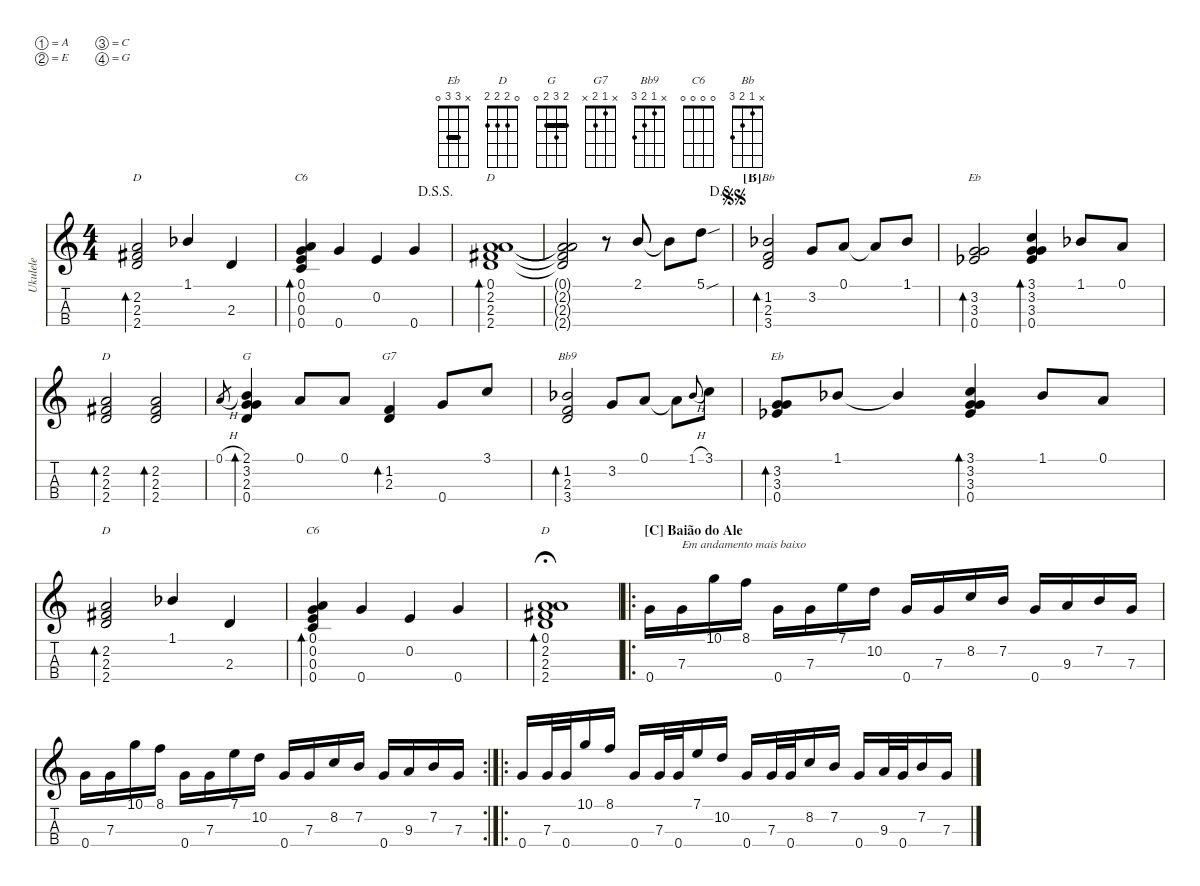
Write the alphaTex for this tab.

\defaultSystemsLayout 4
\hideDynamics
\bracketExtendMode nobrackets
\otherSystemsTrackNameOrientation horizontal
\defaultBarNumberDisplay Hide
\track ("Ukulele" "Ukulele") {defaultSystemsLayout 4 instrument acousticguitarnylon}
\staff {score tabs}
\tuning (A4 E4 C4 G4)
\displaytranspose 0
\chord ("Eb" x 3 3 0) {barre 3}
\chord ("D" x 2 2 2) {barre (2 2)}
\chord ("G" 2 3 2 0) {barre 2}
\chord ("G7" x 1 2 x)
\chord ("Bb9" x 1 2 3)
\chord ("C6" 0 0 0 0)
\chord ("D" 0 2 2 2)
\chord ("Bb" x 1 2 3)
\ts (4 4)
\tempo (100 hide)
\clef g2
\ks c
(2.3 2.2{acc #} 2.4).2{bd 30 ch "D" dy mf beam Up} 1.1{acc b}.4{beam Up} 2.3.4{beam Up} |
\jump dalsegnosegno
(0.3 0.2 0.4 0.1).4{bd 30 ch "C6" beam Up} 0.4.4{beam Up} 0.2.4{beam Up} 0.4.4{beam Up} |
(2.3 2.2{acc #} 0.1 2.4).1{bd 30 ch "D" beam Up} |
\jump dalsegno
(2.3{t} 2.2{t acc #} 0.1{t} 2.4{t}).2{beam Up} r.8{beam Up} 2.1.8{beam Up} 2.1{t}.8{beam Down} 5.1{sou}.8{beam Down} |
\section ("B" "")
\jump segnosegno
(2.3 1.2 3.4{acc b}).2{bd 30 ch "Bb" beam Up} 3.2.8{beam Up} 0.1.8{beam Up} 0.1{t}.8{beam Up} 1.1{acc b}.8{beam Up} |
(3.3{acc b} 3.2 0.4).2{bd 30 ch "Eb" beam Up} (3.3{acc b} 3.2 0.4 3.1).4{bd 30 beam Up} 1.1{acc b}.8{beam Up} 0.1.8{beam Up} |
(2.3 2.2{acc #} 2.4).2{bd 30 ch "D" beam Up} (2.3 2.2{acc #} 2.4).2{bd 30 beam Up} |
0.1{h}.8{gr beam Up} (2.3 3.2 0.4 2.1).4{bd 30 ch "G" beam Up} 0.1.8{beam Up} 0.1.8{beam Up} (2.3 1.2).4{bd 30 ch "G7" beam Up} 0.4.8{beam Up} 3.1.8{beam Up} |
(2.3 1.2 3.4{acc b}).2{bd 30 ch "Bb9" beam Up} 3.2.8{beam Up} 0.1.8{beam Up} 0.1{t}.8{beam Down} 1.1{h acc b}.8{gr onbeat beam Up} 3.1.8{beam Down} |
(3.3{acc b} 3.2 0.4).8{bd 30 ch "Eb" beam Up} 1.1{acc b}.8{beam Up} 1.1{t acc b}.4{beam Up} (3.3{acc b} 3.2 0.4 3.1).4{bd 30 beam Up} 1.1{acc b}.8{beam Up} 0.1.8{beam Up} |
(2.3 2.2{acc #} 2.4).2{bd 30 ch "D" beam Up} 1.1{acc b}.4{beam Up} 2.3.4{beam Up} |
(0.3 0.2 0.4 0.1).4{bd 30 ch "C6" beam Up} 0.4.4{beam Up} 0.2.4{beam Up} 0.4.4{beam Up} |
(2.3 2.2{acc #} 0.1 2.4).1{bd 30 ch "D" fermata (medium 0) beam Up} |
\ro
\section ("C" "Baião do Ale")
\tempo (85 hide)
0.4.16{beam Down} 7.3.16{txt "Em andamento mais baixo" beam Down} 10.1.16{beam Down} 8.1.16{beam Down} 0.4.16{beam Down} 7.3.16{beam Down} 7.1.16{beam Down} 10.2.16{beam Down} 0.4.16{beam Up} 7.3.16{beam Up} 8.2.16{beam Up} 7.2.16{beam Up} 0.4.16{beam Up} 9.3.16{beam Up} 7.2.16{beam Up} 7.3.16{beam Up} |
\rc 2
0.4.16{beam Down} 7.3.16{beam Down} 10.1.16{beam Down} 8.1.16{beam Down} 0.4.16{beam Down} 7.3.16{beam Down} 7.1.16{beam Down} 10.2.16{beam Down} 0.4.16{beam Up} 7.3.16{beam Up} 8.2.16{beam Up} 7.2.16{beam Up} 0.4.16{beam Up} 9.3.16{beam Up} 7.2.16{beam Up} 7.3.16{beam Up} |
\ro
\scale
1.47141 0.4.16{beam Up} 7.3.32{beam Up} 0.4.32{beam Up} 10.1.16{beam Up} 8.1.16{beam Up} 0.4.16{beam Up} 7.3.32{beam Up} 0.4.32{beam Up} 7.1.16{beam Up} 10.2.16{beam Up} 0.4.16{beam Up} 7.3.32{beam Up} 0.4.32{beam Up} 8.2.16{beam Up} 7.2.16{beam Up} 0.4.16{beam Up} 9.3.32{beam Up} 0.4.32{beam Up} 7.2.16{beam Up} 7.3.16{beam Up}
